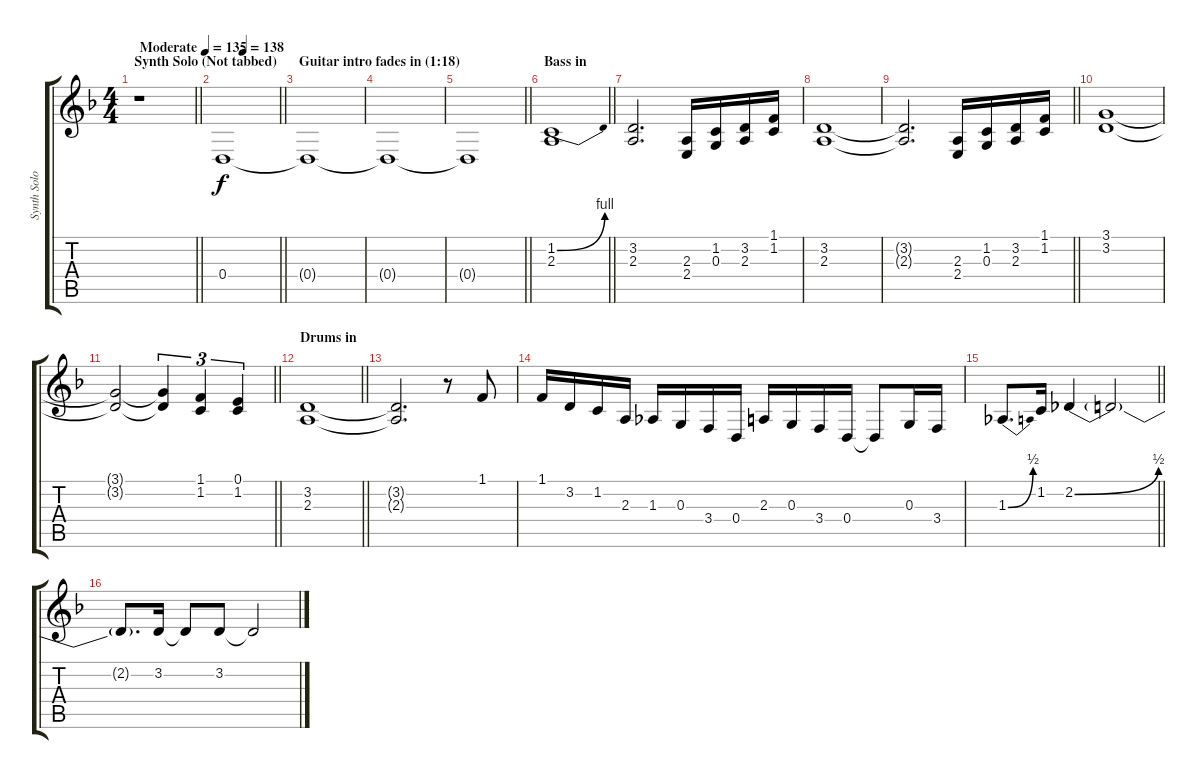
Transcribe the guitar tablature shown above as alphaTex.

\track ("Synth Solo" "Synth Solo") {instrument lead1square}
\staff {score tabs}
\tuning (E4 B3 G3 D3 A2 D2) {hide}
\ts (4 4)
\section ("" "Synth Solo (Not tabbed)")
\tempo (135 "Moderate")
\clef g2
\barLineRight lightlight
\ks f
r.1{dy f instrument lead1square} |
\tempo (138 0.375)
\barLineRight lightlight
0.4.1 |
\section ("" "Guitar intro fades in (1:18)")
0.4{t}.1 |
0.4{t}.1 |
\barLineRight lightlight
0.4{t}.1 |
\section ("" "Bass in")
\barLineRight lightlight
(1.2{be (bend 0 0 60 4)} 2.3).1 |
(3.2 2.3).2{d} (2.3 2.4).16 (1.2 0.3).16 (3.2 2.3).16 (1.1 1.2).16 |
(3.2 2.3).1 |
\barLineRight lightlight
(3.2{t} 2.3{t}).2{d} (2.3 2.4).16 (1.2 0.3).16 (3.2 2.3).16 (1.1 1.2).16 |
(3.1 3.2).1 |
\barLineRight lightlight
(3.1{t} 3.2{t}).2 (3.1{t} 3.2{t}).4{tu (3 2)} (1.1 1.2).4{tu (3 2)} (0.1 1.2).4{tu (3 2)} |
\section ("" "Drums in")
\barLineRight lightlight
(3.2 2.3).1 |
(3.2{t} 2.3{t}).2{d} r.8 1.1.8 |
1.1.16 3.2.16 1.2.16 2.3.16 1.3.16 0.3.16 3.4.16 0.4.16 2.3.16 0.3.16 3.4.16 0.4.16 0.4{t}.8 0.3.16 3.4.16 |
\barLineRight lightlight
1.3{be (bend 0 0 60 2)}.8{d} 1.2.16 2.2{be (bend 0 0 60 2)}.4 2.2{t}.2 |
2.2{t}.8{d} 3.2.16 3.2{t}.8 3.2.8 3.2{t}.2
